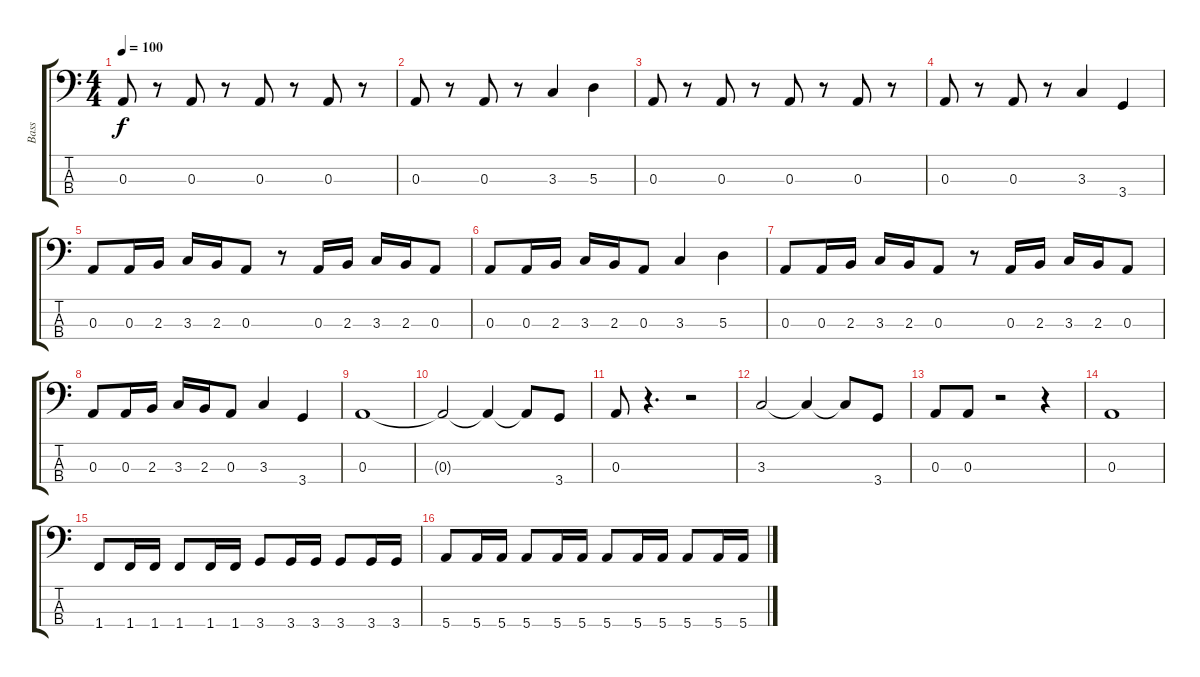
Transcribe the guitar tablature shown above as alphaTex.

\track ("Bass" "Bass") {instrument electricbassfinger}
\staff {score tabs}
\tuning (G2 D2 A1 E1) {hide}
\ts (4 4)
\tempo 100
\clef f4
\ks c
0.3.8{dy f instrument electricbassfinger} r.8 0.3.8 r.8 0.3.8 r.8 0.3.8 r.8 |
0.3.8 r.8 0.3.8 r.8 3.3.4 5.3.4 |
0.3.8 r.8 0.3.8 r.8 0.3.8 r.8 0.3.8 r.8 |
0.3.8 r.8 0.3.8 r.8 3.3.4 3.4.4 |
0.3.8 0.3.16 2.3.16 3.3.16 2.3.16 0.3.8 r.8 0.3.16 2.3.16 3.3.16 2.3.16 0.3.8 |
0.3.8 0.3.16 2.3.16 3.3.16 2.3.16 0.3.8 3.3.4 5.3.4 |
0.3.8 0.3.16 2.3.16 3.3.16 2.3.16 0.3.8 r.8 0.3.16 2.3.16 3.3.16 2.3.16 0.3.8 |
0.3.8 0.3.16 2.3.16 3.3.16 2.3.16 0.3.8 3.3.4 3.4.4 |
0.3.1 |
0.3{t}.2 0.3{t}.4 0.3{t}.8 3.4.8 |
0.3.8 r.4{d} r.2 |
3.3.2 3.3{t}.4 3.3{t}.8 3.4.8 |
0.3.8 0.3.8 r.2 r.4 |
0.3.1 |
1.4.8 1.4.16 1.4.16 1.4.8 1.4.16 1.4.16 3.4.8 3.4.16 3.4.16 3.4.8 3.4.16 3.4.16 |
5.4.8 5.4.16 5.4.16 5.4.8 5.4.16 5.4.16 5.4.8 5.4.16 5.4.16 5.4.8 5.4.16 5.4.16
